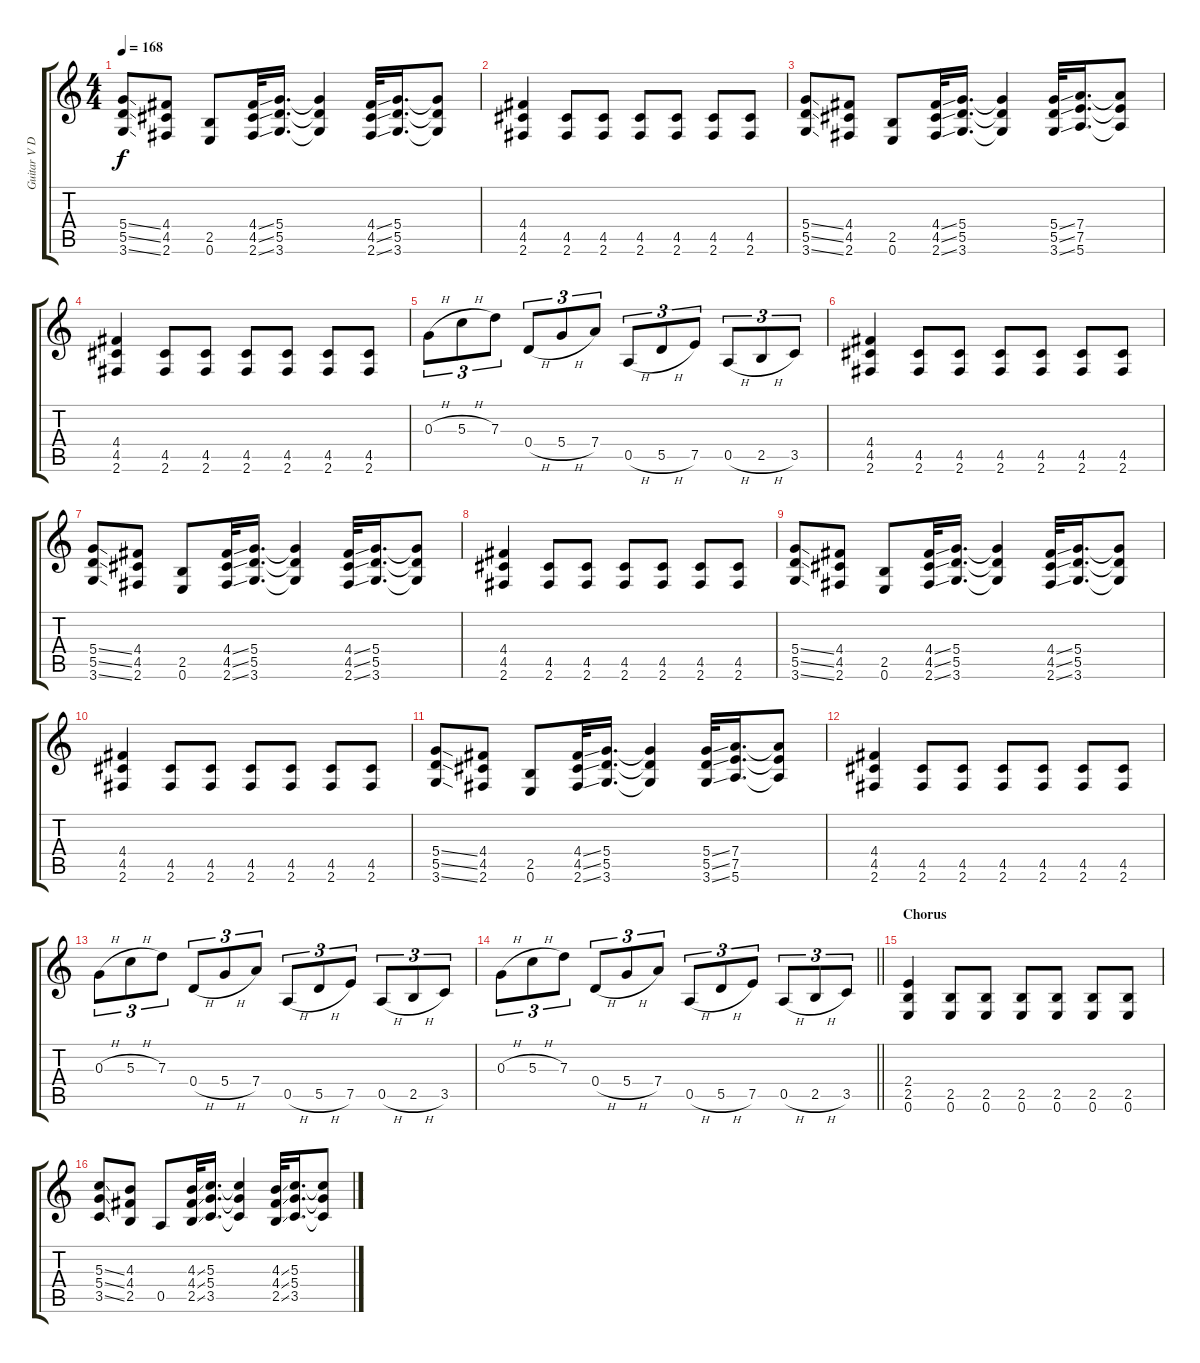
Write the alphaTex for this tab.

\track ("Guitar V Distortion" "Guitar V D") {instrument distortionguitar}
\staff {score tabs}
\tuning (E4 B3 G3 D3 A2 E2) {hide}
\ts (4 4)
\tempo 168
\clef g2
\ks c
(5.4{ss} 5.5{ss} 3.6{ss}).8{dy f} (4.4 4.5 2.6).8 (2.5 0.6).8 (4.4{ss} 4.5{ss} 2.6{ss}).32 (5.4 5.5 3.6).16{d} (5.4{t} 5.5{t} 3.6{t}).4 (4.4{ss} 4.5{ss} 2.6{ss}).32 (5.4 5.5 3.6).16{d} (5.4{t} 5.5{t} 3.6{t}).8 |
(4.4 4.5 2.6).4 (4.5 2.6).8 (4.5 2.6).8 (4.5 2.6).8 (4.5 2.6).8 (4.5 2.6).8 (4.5 2.6).8 |
(5.4{ss} 5.5{ss} 3.6{ss}).8 (4.4 4.5 2.6).8 (2.5 0.6).8 (4.4{ss} 4.5{ss} 2.6{ss}).32 (5.4 5.5 3.6).16{d} (5.4{t} 5.5{t} 3.6{t}).4 (5.4{ss} 5.5{ss} 3.6{ss}).32 (7.4 7.5 5.6).16{d} (7.4{t} 7.5{t} 5.6{t}).8 |
(4.4 4.5 2.6).4 (4.5 2.6).8 (4.5 2.6).8 (4.5 2.6).8 (4.5 2.6).8 (4.5 2.6).8 (4.5 2.6).8 |
0.3{h}.8{tu (3 2)} 5.3{h}.8{tu (3 2)} 7.3.8{tu (3 2)} 0.4{h}.8{tu (3 2)} 5.4{h}.8{tu (3 2)} 7.4.8{tu (3 2)} 0.5{h}.8{tu (3 2)} 5.5{h}.8{tu (3 2)} 7.5.8{tu (3 2)} 0.5{h}.8{tu (3 2)} 2.5{h}.8{tu (3 2)} 3.5.8{tu (3 2)} |
(4.4 4.5 2.6).4 (4.5 2.6).8 (4.5 2.6).8 (4.5 2.6).8 (4.5 2.6).8 (4.5 2.6).8 (4.5 2.6).8 |
(5.4{ss} 5.5{ss} 3.6{ss}).8 (4.4 4.5 2.6).8 (2.5 0.6).8 (4.4{ss} 4.5{ss} 2.6{ss}).32 (5.4 5.5 3.6).16{d} (5.4{t} 5.5{t} 3.6{t}).4 (4.4{ss} 4.5{ss} 2.6{ss}).32 (5.4 5.5 3.6).16{d} (5.4{t} 5.5{t} 3.6{t}).8 |
(4.4 4.5 2.6).4 (4.5 2.6).8 (4.5 2.6).8 (4.5 2.6).8 (4.5 2.6).8 (4.5 2.6).8 (4.5 2.6).8 |
(5.4{ss} 5.5{ss} 3.6{ss}).8 (4.4 4.5 2.6).8 (2.5 0.6).8 (4.4{ss} 4.5{ss} 2.6{ss}).32 (5.4 5.5 3.6).16{d} (5.4{t} 5.5{t} 3.6{t}).4 (4.4{ss} 4.5{ss} 2.6{ss}).32 (5.4 5.5 3.6).16{d} (5.4{t} 5.5{t} 3.6{t}).8 |
(4.4 4.5 2.6).4 (4.5 2.6).8 (4.5 2.6).8 (4.5 2.6).8 (4.5 2.6).8 (4.5 2.6).8 (4.5 2.6).8 |
(5.4{ss} 5.5{ss} 3.6{ss}).8 (4.4 4.5 2.6).8 (2.5 0.6).8 (4.4{ss} 4.5{ss} 2.6{ss}).32 (5.4 5.5 3.6).16{d} (5.4{t} 5.5{t} 3.6{t}).4 (5.4{ss} 5.5{ss} 3.6{ss}).32 (7.4 7.5 5.6).16{d} (7.4{t} 7.5{t} 5.6{t}).8 |
(4.4 4.5 2.6).4 (4.5 2.6).8 (4.5 2.6).8 (4.5 2.6).8 (4.5 2.6).8 (4.5 2.6).8 (4.5 2.6).8 |
0.3{h}.8{tu (3 2)} 5.3{h}.8{tu (3 2)} 7.3.8{tu (3 2)} 0.4{h}.8{tu (3 2)} 5.4{h}.8{tu (3 2)} 7.4.8{tu (3 2)} 0.5{h}.8{tu (3 2)} 5.5{h}.8{tu (3 2)} 7.5.8{tu (3 2)} 0.5{h}.8{tu (3 2)} 2.5{h}.8{tu (3 2)} 3.5.8{tu (3 2)} |
\barLineRight lightlight
0.3{h}.8{tu (3 2)} 5.3{h}.8{tu (3 2)} 7.3.8{tu (3 2)} 0.4{h}.8{tu (3 2)} 5.4{h}.8{tu (3 2)} 7.4.8{tu (3 2)} 0.5{h}.8{tu (3 2)} 5.5{h}.8{tu (3 2)} 7.5.8{tu (3 2)} 0.5{h}.8{tu (3 2)} 2.5{h}.8{tu (3 2)} 3.5.8{tu (3 2)} |
\section ("" "Chorus")
(2.4 2.5 0.6).4 (2.5 0.6).8 (2.5 0.6).8 (2.5 0.6).8 (2.5 0.6).8 (2.5 0.6).8 (2.5 0.6).8 |
(5.3{ss} 5.4{ss} 3.5{ss}).8 (4.3 4.4 2.5).8 0.5.8 (4.3{ss} 4.4{ss} 2.5{ss}).32 (5.3 5.4 3.5).16{d} (5.3{t} 5.4{t} 3.5{t}).4 (4.3{ss} 4.4{ss} 2.5{ss}).32 (5.3 5.4 3.5).16{d} (5.3{t} 5.4{t} 3.5{t}).8
